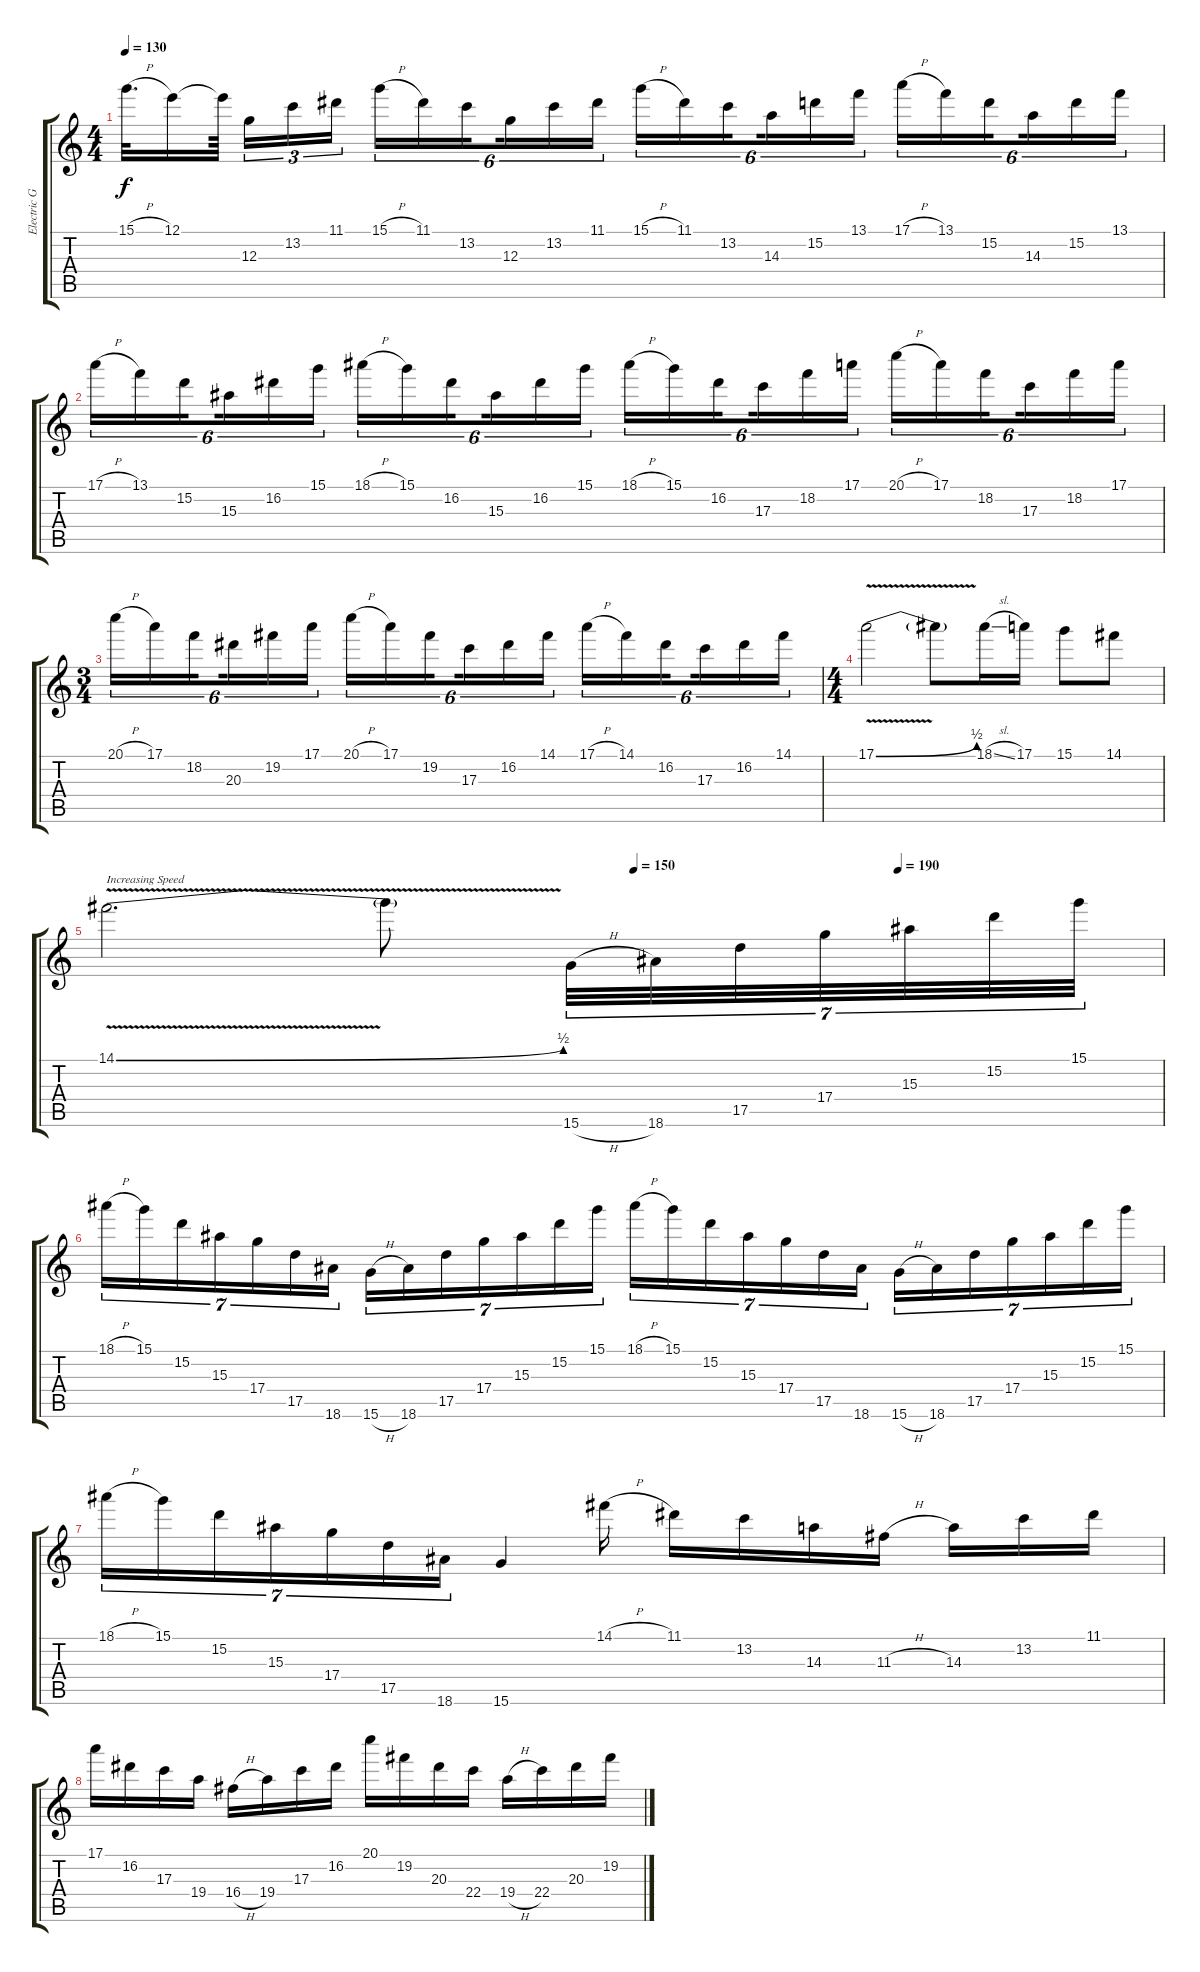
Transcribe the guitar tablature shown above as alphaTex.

\track ("Electric Guitar" "Electric G") {instrument distortionguitar}
\staff {score tabs}
\tuning (E4 B3 G3 D3 A2 E2) {hide}
\ts (4 4)
\tempo 130
\clef g2
\ks c
15.1{h}.32{d dy f} 12.1.16 12.1{t}.64{beam splitsecondary} 12.3.16{tu (3 2)} 13.2.16{tu (3 2)} 11.1.16{tu (3 2)} 15.1{h}.16{tu (6 4)} 11.1.16{tu (6 4)} 13.2.16{tu (6 4) beam splitsecondary} 12.3.16{tu (6 4)} 13.2.16{tu (6 4)} 11.1.16{tu (6 4)} 15.1{h}.16{tu (6 4)} 11.1.16{tu (6 4)} 13.2.16{tu (6 4) beam splitsecondary} 14.3.16{tu (6 4)} 15.2.16{tu (6 4)} 13.1.16{tu (6 4)} 17.1{h}.16{tu (6 4)} 13.1.16{tu (6 4)} 15.2.16{tu (6 4) beam splitsecondary} 14.3.16{tu (6 4)} 15.2.16{tu (6 4)} 13.1.16{tu (6 4)} |
17.1{h}.16{tu (6 4)} 13.1.16{tu (6 4)} 15.2.16{tu (6 4) beam splitsecondary} 15.3.16{tu (6 4)} 16.2.16{tu (6 4)} 15.1.16{tu (6 4)} 18.1{h}.16{tu (6 4)} 15.1.16{tu (6 4)} 16.2.16{tu (6 4) beam splitsecondary} 15.3.16{tu (6 4)} 16.2.16{tu (6 4)} 15.1.16{tu (6 4)} 18.1{h}.16{tu (6 4)} 15.1.16{tu (6 4)} 16.2.16{tu (6 4) beam splitsecondary} 17.3.16{tu (6 4)} 18.2.16{tu (6 4)} 17.1.16{tu (6 4)} 20.1{h}.16{tu (6 4)} 17.1.16{tu (6 4)} 18.2.16{tu (6 4) beam splitsecondary} 17.3.16{tu (6 4)} 18.2.16{tu (6 4)} 17.1.16{tu (6 4)} |
\ts (3 4)
20.1{h}.16{tu (6 4)} 17.1.16{tu (6 4)} 18.2.16{tu (6 4) beam splitsecondary} 20.3.16{tu (6 4)} 19.2.16{tu (6 4)} 17.1.16{tu (6 4)} 20.1{h}.16{tu (6 4)} 17.1.16{tu (6 4)} 19.2.16{tu (6 4) beam splitsecondary} 17.3.16{tu (6 4)} 16.2.16{tu (6 4)} 14.1.16{tu (6 4)} 17.1{h}.16{tu (6 4)} 14.1.16{tu (6 4)} 16.2.16{tu (6 4) beam splitsecondary} 17.3.16{tu (6 4)} 16.2.16{tu (6 4)} 14.1.16{tu (6 4)} |
\ts (4 4)
17.1{be (bend 0 0 60 2) v}.2 17.1{t}.8 18.1{sl}.16 17.1.16 15.1.8 14.1.8 |
\tempo (150 0.5)
\tempo (190 0.75)
14.1{be (bend 0 0 60 2) v}.2{d txt "Increasing Speed"} 14.1{t}.8 15.6{h}.32{tu (7 4) volume 16} 18.6.32{tu (7 4)} 17.5.32{tu (7 4)} 17.4.32{tu (7 4)} 15.3.32{tu (7 4)} 15.2.32{tu (7 4)} 15.1.32{tu (7 4)} |
18.1{h}.16{tu (7 4)} 15.1.16{tu (7 4)} 15.2.16{tu (7 4)} 15.3.16{tu (7 4)} 17.4.16{tu (7 4)} 17.5.16{tu (7 4)} 18.6.16{tu (7 4)} 15.6{h}.16{tu (7 4)} 18.6.16{tu (7 4)} 17.5.16{tu (7 4)} 17.4.16{tu (7 4)} 15.3.16{tu (7 4)} 15.2.16{tu (7 4)} 15.1.16{tu (7 4)} 18.1{h}.16{tu (7 4)} 15.1.16{tu (7 4)} 15.2.16{tu (7 4)} 15.3.16{tu (7 4)} 17.4.16{tu (7 4)} 17.5.16{tu (7 4)} 18.6.16{tu (7 4)} 15.6{h}.16{tu (7 4)} 18.6.16{tu (7 4)} 17.5.16{tu (7 4)} 17.4.16{tu (7 4)} 15.3.16{tu (7 4)} 15.2.16{tu (7 4)} 15.1.16{tu (7 4)} |
18.1{h}.16{tu (7 4)} 15.1.16{tu (7 4)} 15.2.16{tu (7 4)} 15.3.16{tu (7 4)} 17.4.16{tu (7 4)} 17.5.16{tu (7 4)} 18.6.16{tu (7 4)} 15.6.4 14.1{h}.16 11.1.16 13.2.16 14.3.16 11.3{h}.16 14.3.16 13.2.16 11.1.16 |
17.1.16 16.2.16 17.3.16 19.4.16 16.4{h}.16 19.4.16 17.3.16 16.2.16 20.1.16 19.2.16 20.3.16 22.4.16 19.4{h}.16 22.4.16 20.3.16 19.2.16
